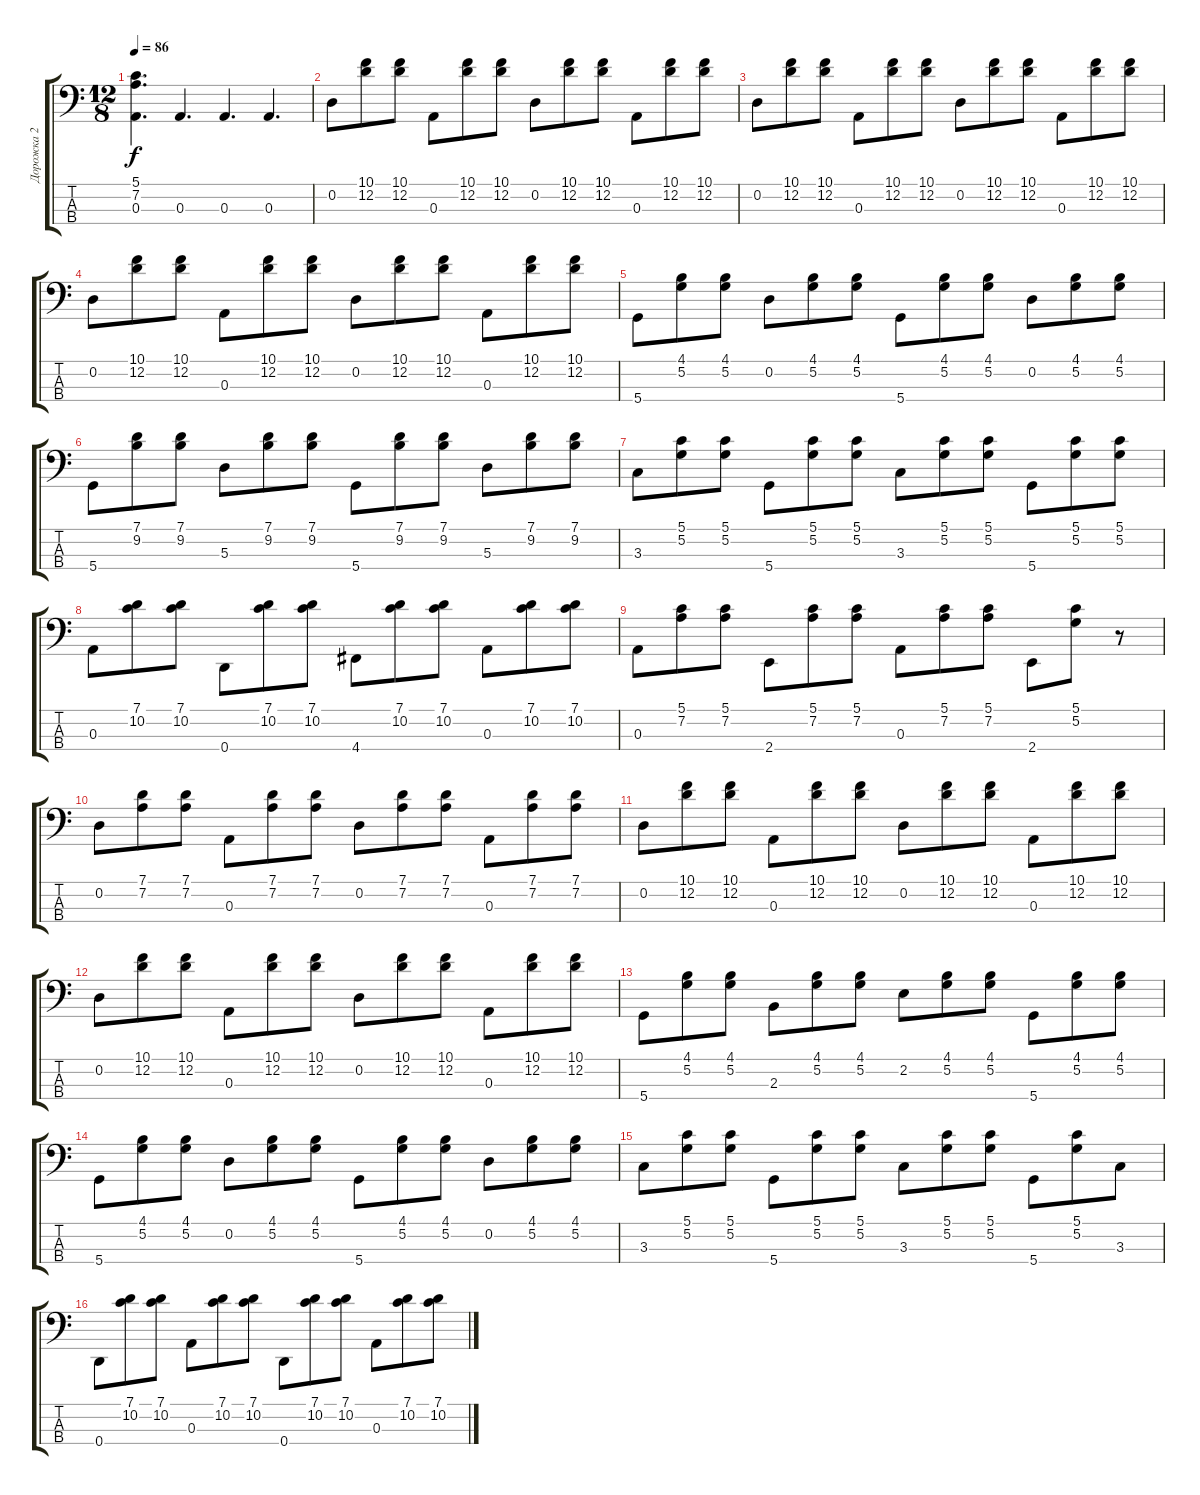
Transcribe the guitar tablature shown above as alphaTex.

\track ("Дорожка 2" "Дорожка 2") {instrument electricbassfinger}
\staff {score tabs}
\tuning (G2 D2 A1 D1) {hide}
\ts (12 8)
\tempo 86
\clef f4
\ks c
(5.1 7.2 0.3).4{d dy f} 0.3.4{d} 0.3.4{d} 0.3.4{d} |
0.2.8 (10.1 12.2).8 (10.1 12.2).8 0.3.8 (10.1 12.2).8 (10.1 12.2).8 0.2.8 (10.1 12.2).8 (10.1 12.2).8 0.3.8 (10.1 12.2).8 (10.1 12.2).8 |
0.2.8 (10.1 12.2).8 (10.1 12.2).8 0.3.8 (10.1 12.2).8 (10.1 12.2).8 0.2.8 (10.1 12.2).8 (10.1 12.2).8 0.3.8 (10.1 12.2).8 (10.1 12.2).8 |
0.2.8 (10.1 12.2).8 (10.1 12.2).8 0.3.8 (10.1 12.2).8 (10.1 12.2).8 0.2.8 (10.1 12.2).8 (10.1 12.2).8 0.3.8 (10.1 12.2).8 (10.1 12.2).8 |
5.4.8 (4.1 5.2).8 (4.1 5.2).8 0.2.8 (4.1 5.2).8 (4.1 5.2).8 5.4.8 (4.1 5.2).8 (4.1 5.2).8 0.2.8 (4.1 5.2).8 (4.1 5.2).8 |
5.4.8 (7.1 9.2).8 (7.1 9.2).8 5.3.8 (7.1 9.2).8 (7.1 9.2).8 5.4.8 (7.1 9.2).8 (7.1 9.2).8 5.3.8 (7.1 9.2).8 (7.1 9.2).8 |
3.3.8 (5.1 5.2).8 (5.1 5.2).8 5.4.8 (5.1 5.2).8 (5.1 5.2).8 3.3.8 (5.1 5.2).8 (5.1 5.2).8 5.4.8 (5.1 5.2).8 (5.1 5.2).8 |
0.3.8 (7.1 10.2).8 (7.1 10.2).8 0.4.8 (7.1 10.2).8 (7.1 10.2).8 4.4.8 (7.1 10.2).8 (7.1 10.2).8 0.3.8 (7.1 10.2).8 (7.1 10.2).8 |
0.3.8 (5.1 7.2).8 (5.1 7.2).8 2.4.8 (5.1 7.2).8 (5.1 7.2).8 0.3.8 (5.1 7.2).8 (5.1 7.2).8 2.4.8 (5.1 5.2).8 r.8 |
0.2.8 (7.1 7.2).8 (7.1 7.2).8 0.3.8 (7.1 7.2).8 (7.1 7.2).8 0.2.8 (7.1 7.2).8 (7.1 7.2).8 0.3.8 (7.1 7.2).8 (7.1 7.2).8 |
0.2.8 (10.1 12.2).8 (10.1 12.2).8 0.3.8 (10.1 12.2).8 (10.1 12.2).8 0.2.8 (10.1 12.2).8 (10.1 12.2).8 0.3.8 (10.1 12.2).8 (10.1 12.2).8 |
0.2.8 (10.1 12.2).8 (10.1 12.2).8 0.3.8 (10.1 12.2).8 (10.1 12.2).8 0.2.8 (10.1 12.2).8 (10.1 12.2).8 0.3.8 (10.1 12.2).8 (10.1 12.2).8 |
5.4.8 (4.1 5.2).8 (4.1 5.2).8 2.3.8 (4.1 5.2).8 (4.1 5.2).8 2.2.8 (4.1 5.2).8 (4.1 5.2).8 5.4.8 (4.1 5.2).8 (4.1 5.2).8 |
5.4.8 (4.1 5.2).8 (4.1 5.2).8 0.2.8 (4.1 5.2).8 (4.1 5.2).8 5.4.8 (4.1 5.2).8 (4.1 5.2).8 0.2.8 (4.1 5.2).8 (4.1 5.2).8 |
3.3.8 (5.1 5.2).8 (5.1 5.2).8 5.4.8 (5.1 5.2).8 (5.1 5.2).8 3.3.8 (5.1 5.2).8 (5.1 5.2).8 5.4.8 (5.1 5.2).8 3.3.8 |
0.4.8 (7.1 10.2).8 (7.1 10.2).8 0.3.8 (7.1 10.2).8 (7.1 10.2).8 0.4.8 (7.1 10.2).8 (7.1 10.2).8 0.3.8 (7.1 10.2).8 (7.1 10.2).8
